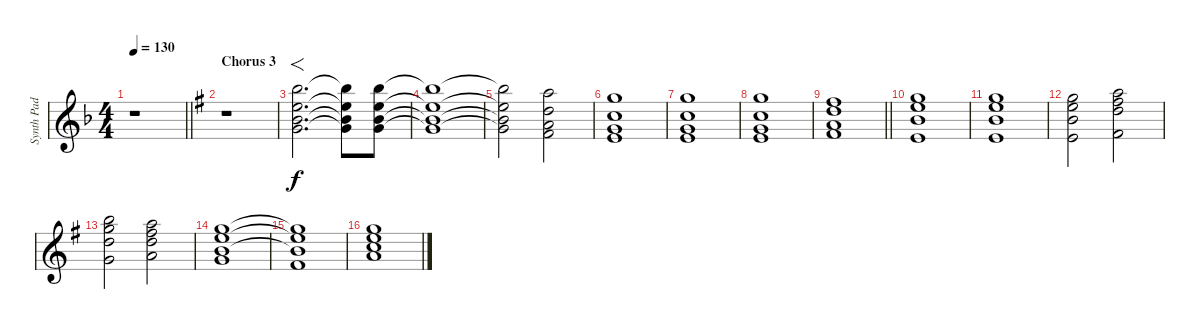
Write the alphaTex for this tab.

\track ("Synth Pad" "Synth Pad") {instrument synthstrings1}
\staff {score}
\tuning (E5 B4 G4 D4 A3 E3) {hide}
\ts (4 4)
\tempo 130
\clef g2
\barLineRight lightlight
\ks dminor
r.1{dy f} |
\section ("" "Chorus 3")
\ks eminor
r.1 |
(0.1 0.2 16.3 5.4).2{f d} (0.1{t} 0.2{t} 16.3{t} 5.4{t}).8 (0.1 0.2 16.3 5.4).8 |
(0.1{t} 0.2{t} 16.3{t} 5.4{t}).1 |
(0.1{t} 0.2{t} 16.3{t} 5.4{t}).2 (5.1 3.2 2.3 4.4).2 |
(3.1 1.2 0.3 2.4).1 |
(3.1 1.2 0.3 2.4).1 |
(3.1 1.2 0.3 2.4).1 |
\barLineRight lightlight
(2.1 3.2 2.3 4.4).1 |
(0.1 8.2 4.3 2.4).1 |
(0.1 8.2 4.3 2.4).1 |
(0.1 8.2 4.3 2.4).2 (2.1 3.2 14.3 4.4).2 |
(3.1 3.2 0.3 21.4).2 (2.1 3.2 14.3 7.4).2 |
(0.1 8.2 0.3 9.4).1 |
(0.1{t} 8.2{t} 9.4{t} 9.5).1 |
(0.1 1.2 2.3 17.4).1
